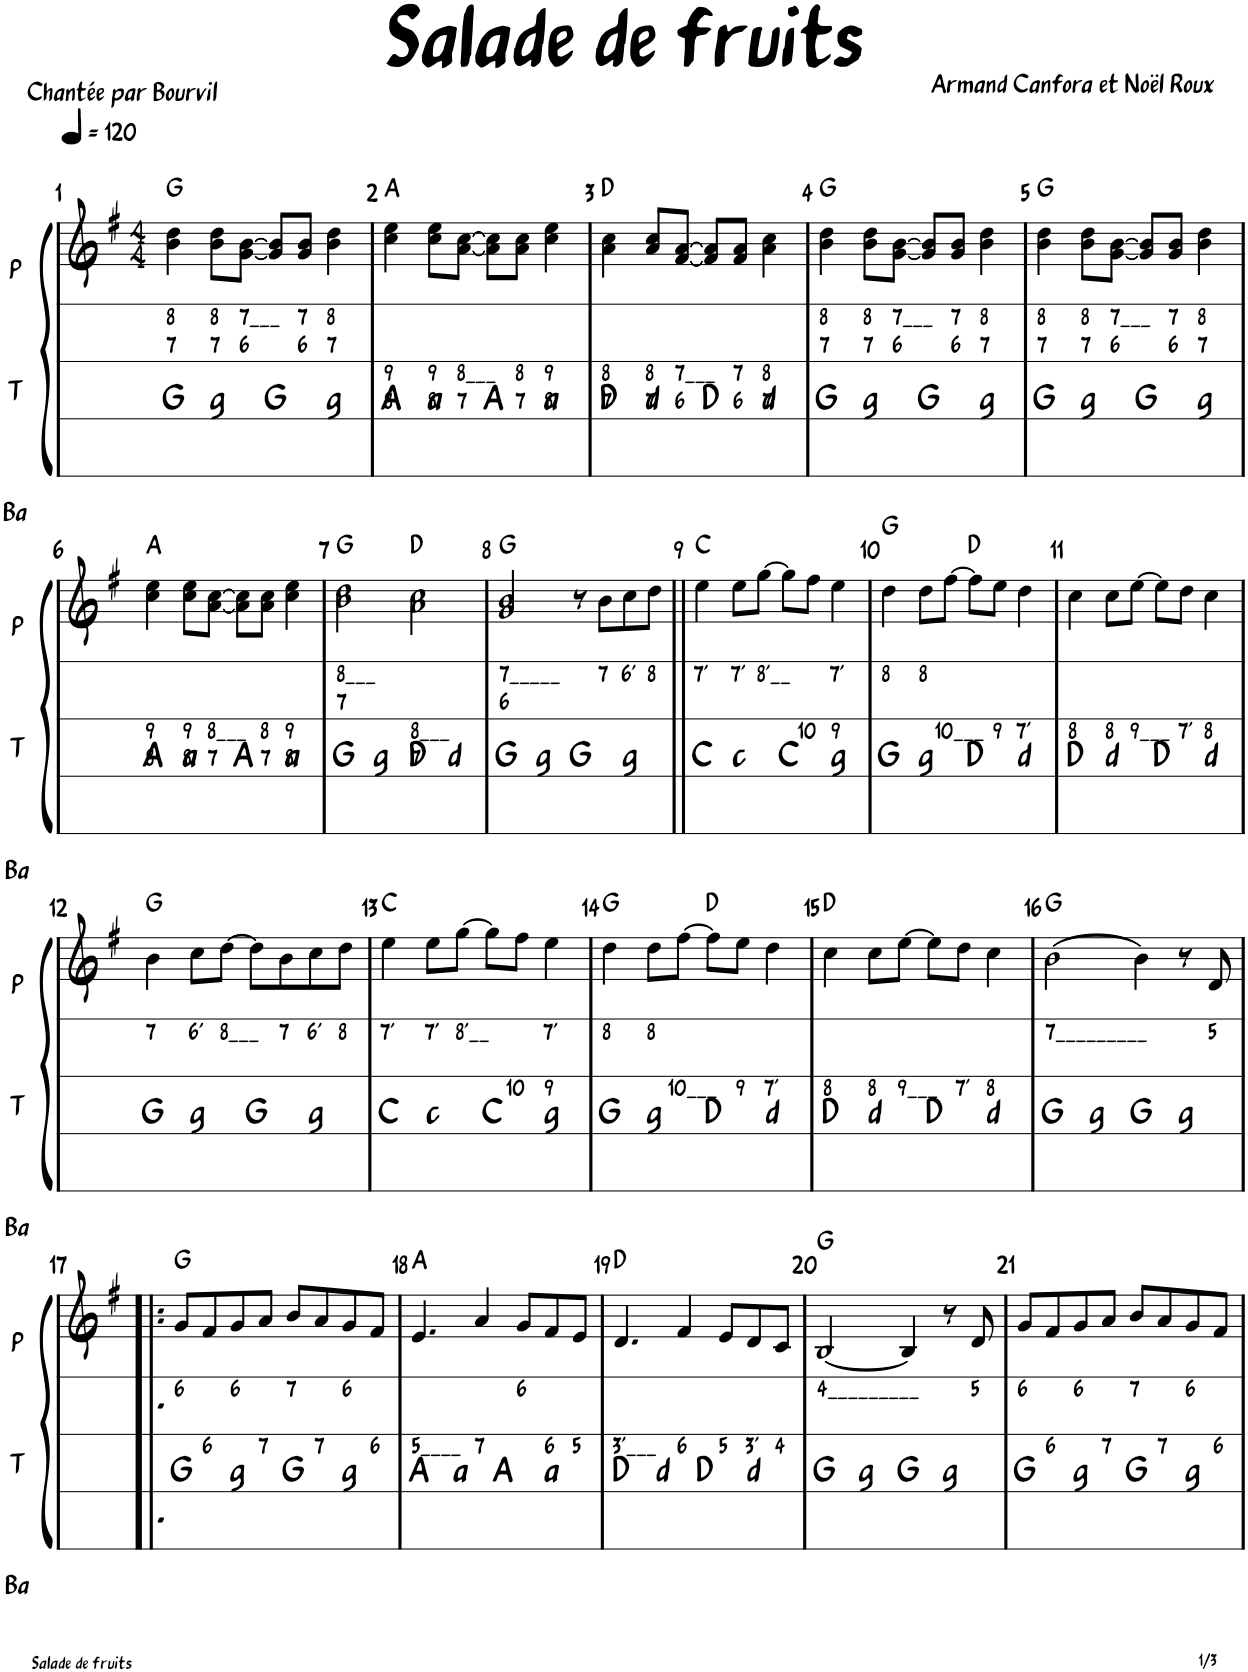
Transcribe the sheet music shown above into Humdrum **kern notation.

**kern	**text	**text	**text	**text	**kern	**harte
*part2	*part2	*part2	*part2	*part2	*part1	*part1
*staff2	*staff2	*staff2	*staff2	*staff2	*staff1	*
*I"P    T    Ba	*	*	*	*	*I"Accordéon	*
*I'P    T    Ba	*	*	*	*	*I'Acc	*
*stria4	*	*	*	*	*	*
*clefG2	*	*	*	*	*clefG2	*
*k[f#]	*	*	*	*	*k[f#]	*
*M4/4	*	*	*	*	*M4/4	*
*MM120	*	*	*	*	*MM120	*
=1	=1	=1	=1	=1	=1	=1
!	!	!	!	!	!LO:TX:b:t=8	!
!	!	!	!	!	!LO:TX:b:t=7	!
!	!	!	!	!LO:LY:b	!	!
4ryy	.	.	.	G	4b\ 4dd\	G:maj
!	!	!	!	!	!LO:TX:b:t=8	!
!	!	!	!	!	!LO:TX:b:t=7	!
!	!	!	!	!LO:LY:b	!	!
4ryy	.	.	.	g	8b\ 8dd\L	.
!	!	!	!	!	!LO:TX:b:t=7	!
!	!	!	!	!	!LO:TX:b:B:t=___	!
!	!	!	!	!	!LO:TX:b:t=6	!
.	.	.	.	.	[8g\ [8b\J	.
!	!	!	!	!LO:LY:b	!	!
4ryy	.	.	.	G	8g/] 8b/]L	.
!	!	!	!	!	!LO:TX:b:t=7	!
!	!	!	!	!	!LO:TX:b:t=6	!
.	.	.	.	.	8g/ 8b/J	.
!	!	!	!	!	!LO:TX:b:t=8	!
!	!	!	!	!	!LO:TX:b:t=7	!
!	!	!	!	!LO:LY:b	!	!
4ryy	.	.	.	g	4b\ 4dd\	.
=2	=2	=2	=2	=2	=2	=2
!	!	!	!	!	!LO:TX:b:t=9	!
!	!	!	!	!	!LO:TX:b:t=8	!
!	!	!	!	!LO:LY:b	!	!
4ryy	.	.	.	A	4cc\ 4ee\	A:maj
!	!	!	!	!	!LO:TX:b:t=9	!
!	!	!	!	!	!LO:TX:b:t=8	!
!	!	!	!	!LO:LY:b	!	!
4ryy	.	.	.	a	8cc\ 8ee\L	.
!	!	!	!	!	!LO:TX:b:t=8	!
!	!	!	!	!	!LO:TX:b:B:t=___	!
!	!	!	!	!	!LO:TX:b:t=7	!
.	.	.	.	.	[8a\ [8cc\J	.
!	!	!	!	!LO:LY:b	!	!
4ryy	.	.	.	A	8a\] 8cc\]L	.
!	!	!	!	!	!LO:TX:b:t=8	!
!	!	!	!	!	!LO:TX:b:t=7	!
.	.	.	.	.	8a\ 8cc\J	.
!	!	!	!	!	!LO:TX:b:t=9	!
!	!	!	!	!	!LO:TX:b:t=8	!
!	!	!	!	!LO:LY:b	!	!
4ryy	.	.	.	a	4cc\ 4ee\	.
=3	=3	=3	=3	=3	=3	=3
!	!	!	!	!	!LO:TX:b:t=8	!
!	!	!	!	!	!LO:TX:b:t=7	!
!	!	!	!	!LO:LY:b	!	!
4ryy	.	.	.	D	4a\ 4cc\	D:maj
!	!	!	!	!	!LO:TX:b:t=8	!
!	!	!	!	!	!LO:TX:b:t=7	!
!	!	!	!	!LO:LY:b	!	!
4ryy	.	.	.	d	8a/ 8cc/L	.
!	!	!	!	!	!LO:TX:b:t=7	!
!	!	!	!	!	!LO:TX:b:B:t=___	!
!	!	!	!	!	!LO:TX:b:t=6	!
.	.	.	.	.	[8f#/ [8a/J	.
!	!	!	!	!LO:LY:b	!	!
4ryy	.	.	.	D	8f#/] 8a/]L	.
!	!	!	!	!	!LO:TX:b:t=7	!
!	!	!	!	!	!LO:TX:b:t=6	!
.	.	.	.	.	8f#/ 8a/J	.
!	!	!	!	!	!LO:TX:b:t=8	!
!	!	!	!	!	!LO:TX:b:t=7	!
!	!	!	!	!LO:LY:b	!	!
4ryy	.	.	.	d	4a\ 4cc\	.
=4	=4	=4	=4	=4	=4	=4
!	!	!	!	!	!LO:TX:b:t=8	!
!	!	!	!	!	!LO:TX:b:t=7	!
!	!	!	!	!LO:LY:b	!	!
4ryy	.	.	.	G	4b\ 4dd\	G:maj
!	!	!	!	!	!LO:TX:b:t=8	!
!	!	!	!	!	!LO:TX:b:t=7	!
!	!	!	!	!LO:LY:b	!	!
4ryy	.	.	.	g	8b\ 8dd\L	.
!	!	!	!	!	!LO:TX:b:t=7	!
!	!	!	!	!	!LO:TX:b:B:t=___	!
!	!	!	!	!	!LO:TX:b:t=6	!
.	.	.	.	.	[8g\ [8b\J	.
!	!	!	!	!LO:LY:b	!	!
4ryy	.	.	.	G	8g/] 8b/]L	.
!	!	!	!	!	!LO:TX:b:t=7	!
!	!	!	!	!	!LO:TX:b:t=6	!
.	.	.	.	.	8g/ 8b/J	.
!	!	!	!	!	!LO:TX:b:t=8	!
!	!	!	!	!	!LO:TX:b:t=7	!
!	!	!	!	!LO:LY:b	!	!
4ryy	.	.	.	g	4b\ 4dd\	.
=5	=5	=5	=5	=5	=5	=5
!	!	!	!	!	!LO:TX:b:t=8	!
!	!	!	!	!	!LO:TX:b:t=7	!
!	!	!	!	!LO:LY:b	!	!
4ryy	.	.	.	G	4b\ 4dd\	G:maj
!	!	!	!	!	!LO:TX:b:t=8	!
!	!	!	!	!	!LO:TX:b:t=7	!
!	!	!	!	!LO:LY:b	!	!
4ryy	.	.	.	g	8b\ 8dd\L	.
!	!	!	!	!	!LO:TX:b:t=7	!
!	!	!	!	!	!LO:TX:b:B:t=___	!
!	!	!	!	!	!LO:TX:b:t=6	!
.	.	.	.	.	[8g\ [8b\J	.
!	!	!	!	!LO:LY:b	!	!
4ryy	.	.	.	G	8g/] 8b/]L	.
!	!	!	!	!	!LO:TX:b:t=7	!
!	!	!	!	!	!LO:TX:b:t=6	!
.	.	.	.	.	8g/ 8b/J	.
!	!	!	!	!	!LO:TX:b:t=8	!
!	!	!	!	!	!LO:TX:b:t=7	!
!	!	!	!	!LO:LY:b	!	!
4ryy	.	.	.	g	4b\ 4dd\	.
!!LO:LB:g=z
=6	=6	=6	=6	=6	=6	=6
!	!	!	!	!	!LO:TX:b:t=9	!
!	!	!	!	!	!LO:TX:b:t=8	!
!	!	!	!	!LO:LY:b	!	!
4ryy	.	.	.	A	4cc\ 4ee\	A:maj
!	!	!	!	!	!LO:TX:b:t=9	!
!	!	!	!	!	!LO:TX:b:t=8	!
!	!	!	!	!LO:LY:b	!	!
4ryy	.	.	.	a	8cc\ 8ee\L	.
!	!	!	!	!	!LO:TX:b:t=8	!
!	!	!	!	!	!LO:TX:b:B:t=___	!
!	!	!	!	!	!LO:TX:b:t=7	!
.	.	.	.	.	[8a\ [8cc\J	.
!	!	!	!	!LO:LY:b	!	!
4ryy	.	.	.	A	8a\] 8cc\]L	.
!	!	!	!	!	!LO:TX:b:t=8	!
!	!	!	!	!	!LO:TX:b:t=7	!
.	.	.	.	.	8a\ 8cc\J	.
!	!	!	!	!	!LO:TX:b:t=9	!
!	!	!	!	!	!LO:TX:b:t=8	!
!	!	!	!	!LO:LY:b	!	!
4ryy	.	.	.	a	4cc\ 4ee\	.
=7	=7	=7	=7	=7	=7	=7
!	!	!	!	!	!LO:TX:b:t=8	!
!	!	!	!	!	!LO:TX:b:B:t=___	!
!	!	!	!	!	!LO:TX:b:t=7	!
!	!	!	!	!LO:LY:b	!	!
4ryy	.	.	.	G	2b\ 2dd\	G:maj
!	!	!	!	!LO:LY:b	!	!
4ryy	.	.	.	g	.	.
!	!	!	!	!	!LO:TX:b:t=8	!
!	!	!	!	!	!LO:TX:b:B:t=___	!
!	!	!	!	!	!LO:TX:b:t=7	!
!	!	!	!	!LO:LY:b	!	!
4ryy	.	.	.	D	2a\ 2cc\	D:maj
!	!	!	!	!LO:LY:b	!	!
4ryy	.	.	.	d	.	.
=8	=8	=8	=8	=8	=8	=8
!	!	!	!	!	!LO:TX:b:t=7	!
!	!	!	!	!	!LO:TX:b:B:t=_____	!
!	!	!	!	!	!LO:TX:b:t=6	!
!	!	!	!	!LO:LY:b	!	!
4ryy	.	.	.	G	2g/ 2b/	G:maj
!	!	!	!	!LO:LY:b	!	!
4ryy	.	.	.	g	.	.
!	!	!	!	!LO:LY:b	!	!
4ryy	.	.	.	G	8r	.
!	!	!	!	!	!LO:TX:b:t=7	!
.	.	.	.	.	8b\L	.
!	!	!	!	!	!LO:TX:b:t=6'	!
!	!	!	!	!LO:LY:b	!	!
4ryy	.	.	.	g	8cc\	.
!	!	!	!	!	!LO:TX:b:t=8	!
.	.	.	.	.	8dd\J	.
=9||	=9||	=9||	=9||	=9||	=9||	=9||
!	!	!	!	!	!LO:TX:b:t=7'	!
!	!	!	!	!LO:LY:b	!	!
4ryy	.	.	.	C	4ee\	C:maj
!	!	!	!	!	!LO:TX:b:t=7'	!
!	!	!	!	!LO:LY:b	!	!
4ryy	.	.	.	c	8ee\L	.
!	!	!	!	!	!LO:TX:b:t=8'	!
!	!	!	!	!	!LO:TX:b:B:t=__	!
.	.	.	.	.	[8gg\J	.
!	!	!	!	!LO:LY:b	!	!
4ryy	.	.	.	C	8gg\L]	.
!	!	!	!	!	!LO:TX:b:t=10	!
.	.	.	.	.	8ff#\J	.
!	!	!	!	!	!LO:TX:b:t=9	!
!	!	!	!	!	!LO:TX:b:t=7'	!
!	!	!	!	!LO:LY:b	!	!
4ryy	.	.	.	g	4ee\	.
=10	=10	=10	=10	=10	=10	=10
!	!	!	!	!	!LO:TX:b:t=8	!
!	!	!	!	!LO:LY:b	!	!
4ryy	.	.	.	G	4dd\	G:maj
!	!	!	!	!	!LO:TX:b:t=8	!
!	!	!	!	!LO:LY:b	!	!
4ryy	.	.	.	g	8dd\L	.
!	!	!	!	!	!LO:TX:b:t=10	!
!	!	!	!	!	!LO:TX:b:B:t=___	!
.	.	.	.	.	[8ff#\J	.
!	!	!	!	!LO:LY:b	!	!
4ryy	.	.	.	D	8ff#\L]	D:maj
!	!	!	!	!	!LO:TX:b:t=9	!
.	.	.	.	.	8ee\J	.
!	!	!	!	!	!LO:TX:b:t=7'	!
!	!	!	!	!LO:LY:b	!	!
4ryy	.	.	.	d	4dd\	.
=11	=11	=11	=11	=11	=11	=11
!	!	!	!	!	!LO:TX:b:t=8	!
!	!	!	!	!LO:LY:b	!	!
4ryy	.	.	.	D	4cc\	.
!	!	!	!	!	!LO:TX:b:t=8	!
!	!	!	!	!LO:LY:b	!	!
4ryy	.	.	.	d	8cc\L	.
!	!	!	!	!	!LO:TX:b:t=9	!
!	!	!	!	!	!LO:TX:b:B:t=___	!
.	.	.	.	.	[8ee\J	.
!	!	!	!	!LO:LY:b	!	!
4ryy	.	.	.	D	8ee\L]	.
!	!	!	!	!	!LO:TX:b:t=7'	!
.	.	.	.	.	8dd\J	.
!	!	!	!	!	!LO:TX:b:t=8	!
!	!	!	!	!LO:LY:b	!	!
4ryy	.	.	.	d	4cc\	.
!!LO:LB:g=z
=12	=12	=12	=12	=12	=12	=12
!	!	!	!	!	!LO:TX:b:t=7	!
!	!	!	!	!LO:LY:b	!	!
4ryy	.	.	.	G	4b\	G:maj
!	!	!	!	!	!LO:TX:b:t=6'	!
!	!	!	!	!LO:LY:b	!	!
4ryy	.	.	.	g	8cc\L	.
!	!	!	!	!	!LO:TX:b:t=8	!
!	!	!	!	!	!LO:TX:b:B:t=___	!
.	.	.	.	.	[8dd\J	.
!	!	!	!	!LO:LY:b	!	!
4ryy	.	.	.	G	8dd\L]	.
!	!	!	!	!	!LO:TX:b:t=7	!
.	.	.	.	.	8b\	.
!	!	!	!	!	!LO:TX:b:t=6'	!
!	!	!	!	!LO:LY:b	!	!
4ryy	.	.	.	g	8cc\	.
!	!	!	!	!	!LO:TX:b:t=8	!
.	.	.	.	.	8dd\J	.
=13	=13	=13	=13	=13	=13	=13
!	!	!	!	!	!LO:TX:b:t=7'	!
!	!	!	!	!LO:LY:b	!	!
4ryy	.	.	.	C	4ee\	C:maj
!	!	!	!	!	!LO:TX:b:t=7'	!
!	!	!	!	!LO:LY:b	!	!
4ryy	.	.	.	c	8ee\L	.
!	!	!	!	!	!LO:TX:b:t=8'	!
!	!	!	!	!	!LO:TX:b:B:t=__	!
.	.	.	.	.	[8gg\J	.
!	!	!	!	!LO:LY:b	!	!
4ryy	.	.	.	C	8gg\L]	.
!	!	!	!	!	!LO:TX:b:t=10	!
.	.	.	.	.	8ff#\J	.
!	!	!	!	!	!LO:TX:b:t=9	!
!	!	!	!	!	!LO:TX:b:t=7'	!
!	!	!	!	!LO:LY:b	!	!
4ryy	.	.	.	g	4ee\	.
=14	=14	=14	=14	=14	=14	=14
!	!	!	!	!	!LO:TX:b:t=8	!
!	!	!	!	!LO:LY:b	!	!
4ryy	.	.	.	G	4dd\	G:maj
!	!	!	!	!	!LO:TX:b:t=8	!
!	!	!	!	!LO:LY:b	!	!
4ryy	.	.	.	g	8dd\L	.
!	!	!	!	!	!LO:TX:b:t=10	!
!	!	!	!	!	!LO:TX:b:B:t=___	!
.	.	.	.	.	[8ff#\J	.
!	!	!	!	!LO:LY:b	!	!
4ryy	.	.	.	D	8ff#\L]	D:maj
!	!	!	!	!	!LO:TX:b:t=9	!
.	.	.	.	.	8ee\J	.
!	!	!	!	!	!LO:TX:b:t=7'	!
!	!	!	!	!LO:LY:b	!	!
4ryy	.	.	.	d	4dd\	.
=15	=15	=15	=15	=15	=15	=15
!	!	!	!	!	!LO:TX:b:t=8	!
!	!	!	!	!LO:LY:b	!	!
4ryy	.	.	.	D	4cc\	D:maj
!	!	!	!	!	!LO:TX:b:t=8	!
!	!	!	!	!LO:LY:b	!	!
4ryy	.	.	.	d	8cc\L	.
!	!	!	!	!	!LO:TX:b:t=9	!
!	!	!	!	!	!LO:TX:b:B:t=___	!
.	.	.	.	.	[8ee\J	.
!	!	!	!	!LO:LY:b	!	!
4ryy	.	.	.	D	8ee\L]	.
!	!	!	!	!	!LO:TX:b:t=7'	!
.	.	.	.	.	8dd\J	.
!	!	!	!	!	!LO:TX:b:t=8	!
!	!	!	!	!LO:LY:b	!	!
4ryy	.	.	.	d	4cc\	.
=16	=16	=16	=16	=16	=16	=16
!	!	!	!	!	!LO:TX:b:t=7	!
!	!	!	!	!	!LO:TX:b:B:t=_________	!
!	!	!	!	!LO:LY:b	!	!
4ryy	.	.	.	G	[2b\	G:maj
!	!	!	!	!LO:LY:b	!	!
4ryy	.	.	.	g	.	.
!	!	!	!	!LO:LY:b	!	!
4ryy	.	.	.	G	4b\]	.
!	!	!	!	!LO:LY:b	!	!
4ryy	.	.	.	g	8r	.
!	!	!	!	!	!LO:TX:b:t=5	!
.	.	.	.	.	8d/	.
!!LO:LB:g=z
=17!|:	=17!|:	=17!|:	=17!|:	=17!|:	=17!|:	=17!|:
!	!	!	!	!	!LO:TX:b:t=6	!
!	!	!	!	!LO:LY:b	!	!
4ryy	.	.	.	G	8g/L	G:maj
!	!	!	!	!	!LO:TX:b:t=6	!
.	.	.	.	.	8f#/	.
!	!	!	!	!	!LO:TX:b:t=6	!
!	!	!	!	!LO:LY:b	!	!
4ryy	.	.	.	g	8g/	.
!	!	!	!	!	!LO:TX:b:t=7	!
.	.	.	.	.	8a/J	.
!	!	!	!	!	!LO:TX:b:t=7	!
!	!	!	!	!LO:LY:b	!	!
4ryy	.	.	.	G	8b/L	.
!	!	!	!	!	!LO:TX:b:t=7	!
.	.	.	.	.	8a/	.
!	!	!	!	!	!LO:TX:b:t=6	!
!	!	!	!	!LO:LY:b	!	!
4ryy	.	.	.	g	8g/	.
!	!	!	!	!	!LO:TX:b:t=6	!
.	.	.	.	.	8f#/J	.
=18	=18	=18	=18	=18	=18	=18
!	!	!	!	!	!LO:TX:b:t=5	!
!	!	!	!	!	!LO:TX:b:B:t=____	!
!	!	!	!	!LO:LY:b	!	!
4ryy	.	.	.	A	4.e/	A:maj
!	!	!	!	!LO:LY:b	!	!
4ryy	.	.	.	a	.	.
!	!	!	!	!	!LO:TX:b:t=7	!
.	.	.	.	.	4a/	.
!	!	!	!	!LO:LY:b	!	!
4ryy	.	.	.	A	.	.
!	!	!	!	!	!LO:TX:b:t=6	!
.	.	.	.	.	8g/L	.
!	!	!	!	!	!LO:TX:b:t=6	!
!	!	!	!	!LO:LY:b	!	!
4ryy	.	.	.	a	8f#/	.
!	!	!	!	!	!LO:TX:b:t=5	!
.	.	.	.	.	8e/J	.
=19	=19	=19	=19	=19	=19	=19
!	!	!	!	!	!LO:TX:b:t=3'	!
!	!	!	!	!	!LO:TX:b:B:t=___	!
!	!	!	!	!LO:LY:b	!	!
4ryy	.	.	.	D	4.d/	D:maj
!	!	!	!	!LO:LY:b	!	!
4ryy	.	.	.	d	.	.
!	!	!	!	!	!LO:TX:b:t=6	!
.	.	.	.	.	4f#/	.
!	!	!	!	!LO:LY:b	!	!
4ryy	.	.	.	D	.	.
!	!	!	!	!	!LO:TX:b:t=5	!
.	.	.	.	.	8e/L	.
!	!	!	!	!	!LO:TX:b:t=3'	!
!	!	!	!	!LO:LY:b	!	!
4ryy	.	.	.	d	8d/	.
!	!	!	!	!	!LO:TX:b:t=4	!
.	.	.	.	.	8c/J	.
=20	=20	=20	=20	=20	=20	=20
!	!	!	!	!	!LO:TX:b:t=4	!
!	!	!	!	!	!LO:TX:b:B:t=_________	!
!	!	!	!	!LO:LY:b	!	!
4ryy	.	.	.	G	[2B/	G:maj
!	!	!	!	!LO:LY:b	!	!
4ryy	.	.	.	g	.	.
!	!	!	!	!LO:LY:b	!	!
4ryy	.	.	.	G	4B/]	.
!	!	!	!	!LO:LY:b	!	!
4ryy	.	.	.	g	8r	.
!	!	!	!	!	!LO:TX:b:t=5	!
.	.	.	.	.	8d/	.
=21	=21	=21	=21	=21	=21	=21
!	!	!	!	!	!LO:TX:b:t=6	!
!	!	!	!	!LO:LY:b	!	!
4ryy	.	.	.	G	8g/L	.
!	!	!	!	!	!LO:TX:b:t=6	!
.	.	.	.	.	8f#/	.
!	!	!	!	!	!LO:TX:b:t=6	!
!	!	!	!	!LO:LY:b	!	!
4ryy	.	.	.	g	8g/	.
!	!	!	!	!	!LO:TX:b:t=7	!
.	.	.	.	.	8a/J	.
!	!	!	!	!	!LO:TX:b:t=7	!
!	!	!	!	!LO:LY:b	!	!
4ryy	.	.	.	G	8b/L	.
!	!	!	!	!	!LO:TX:b:t=7	!
.	.	.	.	.	8a/	.
!	!	!	!	!	!LO:TX:b:t=6	!
!	!	!	!	!LO:LY:b	!	!
4ryy	.	.	.	g	8g/	.
!	!	!	!	!	!LO:TX:b:t=6	!
.	.	.	.	.	8f#/J	.
=	=	=	=	=	=	=
*-	*-	*-	*-	*-	*-	*-
